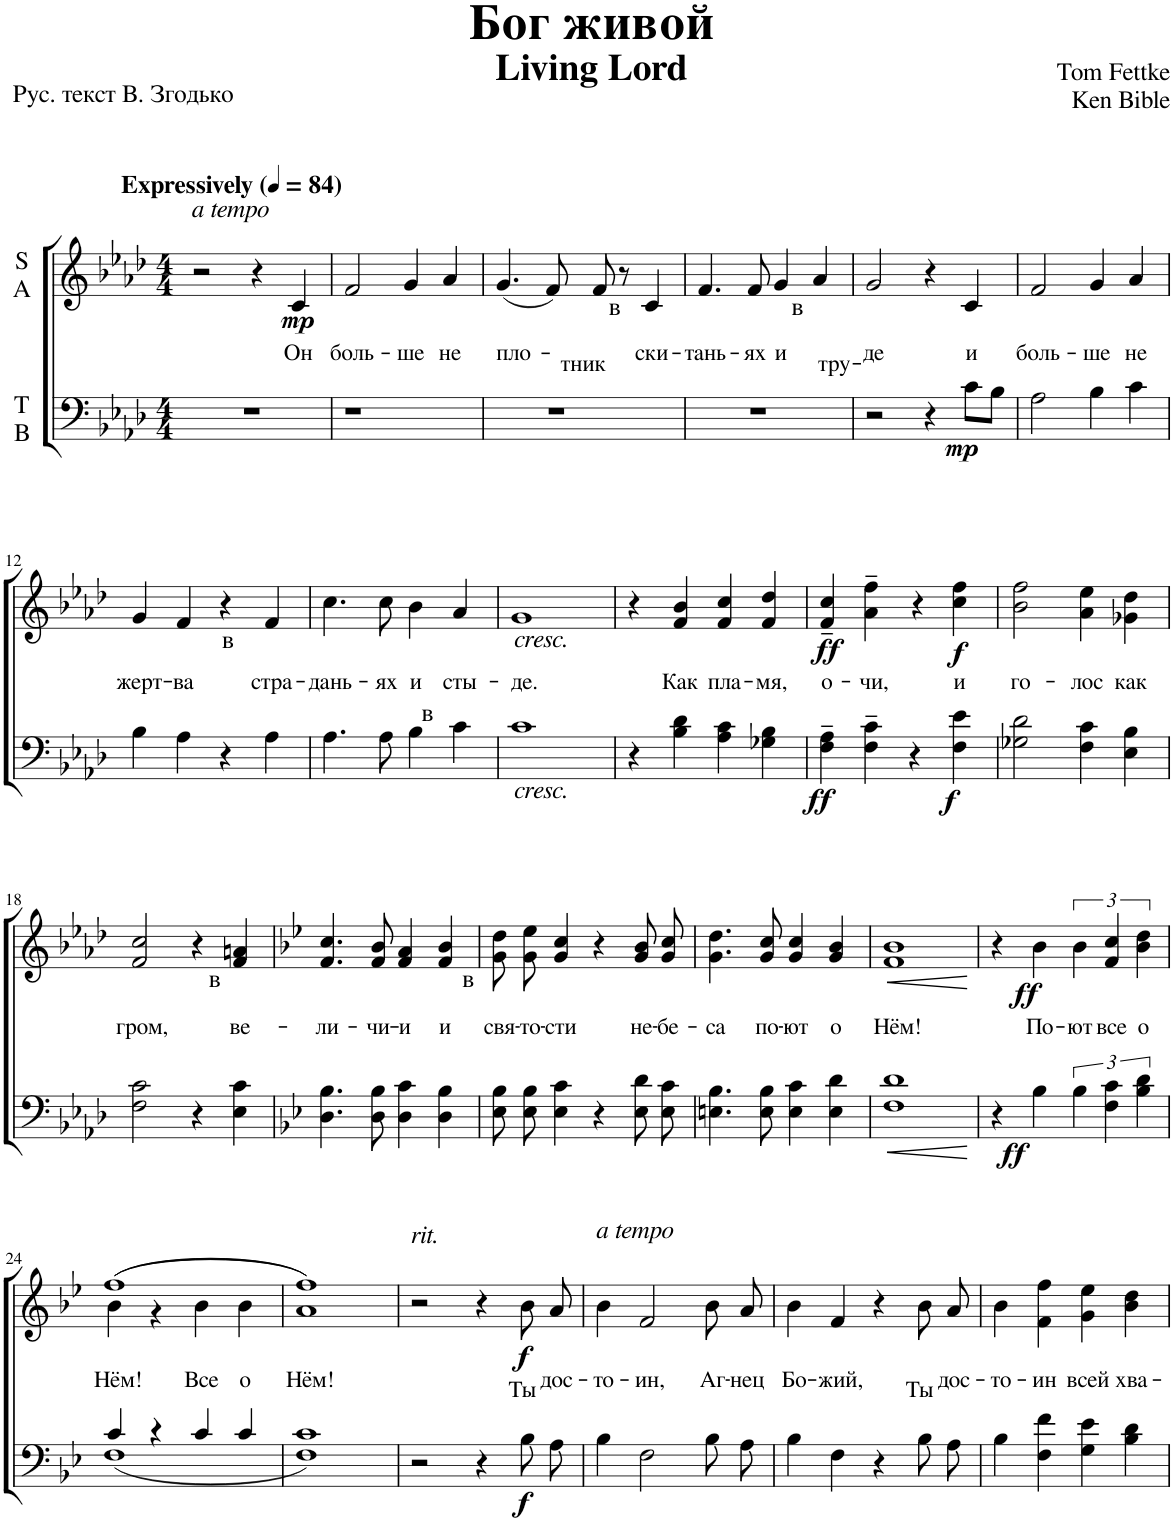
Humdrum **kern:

**kern	**dynam	**kern	**text	**dynam
*part2	*part2	*part1	*part1	*part1
*staff2	*staff2	*staff1	*staff1	*staff1
*I"T B	*	*I"S A	*	*
*clefF4	*	*clefG2	*	*
*k[b-e-a-d-]	*	*k[b-e-a-d-]	*	*
*M4/4	*	*M4/4	*	*
*MM84	*	*MM84	*	*
=6	=6	=6	=6	=6
!	!	!LO:TX:a:i:t=a tempo	!	!
!	!	!LO:TX:a:B:t=Expressively	!	!
1r	.	2r	.	.
.	.	4r	.	.
!	!	!	!LO:LY:b	!LO:DY:b
.	.	4c/	Он	mp
=7	=7	=7	=7	=7
!	!	!	!LO:LY:b	!
1r	.	2f/	боль-	.
!	!	!	!LO:LY:b	!
.	.	4g/	-ше	.
!	!	!	!LO:LY:b	!
.	.	4a-/	не	.
=8	=8	=8	=8	=8
!	!	!	!LO:LY:b	!
1r	.	(4.g/	пло-	.
.	.	8f/)	.	.
!	!	!	!LO:LY:b	!
.	.	8f/	тник	.
.	.	8r	.	.
!	!	!LO:TX:b:t=в	!	!
!	!	!	!LO:LY:b	!
.	.	4c/	ски-	.
=9	=9	=9	=9	=9
!	!	!	!LO:LY:b	!
1r	.	4.f/	-тань-	.
!	!	!	!LO:LY:b	!
.	.	8f/	-ях	.
!	!	!	!LO:LY:b	!
.	.	4g/	и	.
!	!	!LO:TX:b:t=в	!	!
!	!	!	!LO:LY:b	!
.	.	4a-/	тру-	.
=10	=10	=10	=10	=10
!	!	!	!LO:LY:b	!
2r	.	2g/	-де	.
4r	.	4r	.	.
!	!LO:DY:b	!	!LO:LY:b	!
8c\L	mp	4c/	и	.
8B-\J	.	.	.	.
=11	=11	=11	=11	=11
!	!	!	!LO:LY:b	!
2A-\	.	2f/	боль-	.
!	!	!	!LO:LY:b	!
4B-\	.	4g/	-ше	.
!	!	!	!LO:LY:b	!
4c\	.	4a-/	не	.
!!LO:LB:g=z
=12	=12	=12	=12	=12
!	!	!	!LO:LY:b	!
4B-\	.	4g/	жерт-	.
!	!	!	!LO:LY:b	!
4A-\	.	4f/	-ва	.
!	!	!LO:TX:b:t=в	!	!
4r	.	4r	.	.
!	!	!	!LO:LY:b	!
4A-\	.	4f/	стра-	.
=13	=13	=13	=13	=13
!	!	!	!LO:LY:b	!
4.A-\	.	4.cc\	-дань-	.
!	!	!	!LO:LY:b	!
8A-\	.	8cc\	-ях	.
!	!	!	!LO:LY:b	!
4B-\	.	4b-\	и	.
!	!	!LO:TX:b:t=в	!	!
!	!	!	!LO:LY:b	!
4c\	.	4a-/	сты-	.
=14	=14	=14	=14	=14
!	!	!LO:TX:b:i:t=cresc.	!	!
!LO:TX:b:i:t=cresc.	!	!	!	!
!	!	!	!LO:LY:b	!
1c	.	1g	-де.	.
=15	=15	=15	=15	=15
4r	.	4r	.	.
!	!	!	!LO:LY:b	!
4B-\ 4d-\	.	4f/ 4b-/	Как	.
!	!	!	!LO:LY:b	!
4A-\ 4c\	.	4f/ 4cc/	пла-	.
!	!	!	!LO:LY:b	!
4G-X\ 4B-\	.	4f/ 4dd-/	-мя,	.
=16	=16	=16	=16	=16
!	!LO:DY:b	!	!LO:LY:b	!LO:DY:b
4F\~ 4A-\~	ff	4f/~ 4cc/~	о-	ff
!	!	!	!LO:LY:b	!
4F\~ 4c\~	.	4a-\~ 4ff\~	-чи,	.
4r	.	4r	.	.
!	!LO:DY:b	!	!LO:LY:b	!LO:DY:b
4F\ 4e-\	f	4cc\ 4ff\	и	f
=17	=17	=17	=17	=17
!	!	!	!LO:LY:b	!
2G-X\ 2d-\	.	2b-\ 2ff\	го-	.
!	!	!	!LO:LY:b	!
4F\ 4c\	.	4a-\ 4ee-\	-лос	.
!	!	!	!LO:LY:b	!
4E-\ 4B-\	.	4g-X\ 4dd-\	как	.
!!LO:LB:g=z
=18	=18	=18	=18	=18
!	!	!	!LO:LY:b	!
2F\ 2c\	.	2f/ 2cc/	гром,	.
!	!	!LO:TX:b:t=в	!	!
4r	.	4r	.	.
!	!	!	!LO:LY:b	!
4E-\ 4c\	.	4f/ 4an/	ве-	.
=19	=19	=19	=19	=19
*k[b-e-]	*	*k[b-e-]	*	*
!	!	!	!LO:LY:b	!
4.D\ 4.B-\	.	4.f/ 4.cc/	-ли-	.
!	!	!	!LO:LY:b	!
8D\ 8B-\	.	8f/ 8b-/	-чи-	.
!	!	!	!LO:LY:b	!
4D\ 4c\	.	4f/ 4a/	-и	.
!	!	!LO:TX:b:t=в	!	!
!	!	!	!LO:LY:b	!
4D\ 4B-\	.	4f/ 4b-/	и	.
=20	=20	=20	=20	=20
!	!	!	!LO:LY:b	!
8E-\ 8B-\	.	8g\ 8dd\L	свя-	.
!	!	!	!LO:LY:b	!
8E-\ 8B-\	.	8g\ 8ee-\J	-то-	.
!	!	!	!LO:LY:b	!
4E-\ 4c\	.	4g/ 4cc/	-сти	.
4r	.	4r	.	.
!	!	!	!LO:LY:b	!
8E-\ 8d\	.	8g/ 8b-/L	не-	.
!	!	!	!LO:LY:b	!
8E-\ 8c\	.	8g/ 8cc/J	-бе-	.
=21	=21	=21	=21	=21
!	!	!	!LO:LY:b	!
4.En\ 4.B-\	.	4.g\ 4.dd\	-са	.
!	!	!	!LO:LY:b	!
8E\ 8B-\	.	8g/ 8cc/	по-	.
!	!	!	!LO:LY:b	!
4E\ 4c\	.	4g/ 4cc/	-ют	.
!	!	!	!LO:LY:b	!
4E\ 4d\	.	4g/ 4b-/	о	.
=22	=22	=22	=22	=22
!	!LO:HP:b	!	!LO:LY:b	!LO:HP:b
1F 1d	<	1f 1b-	Нём!	<
.	[	.	.	[
=23	=23	=23	=23	=23
4r	.	4r	.	.
!	!LO:DY:b	!	!LO:LY:b	!LO:DY:b
4B-\	ff	4b-\	По-	ff
!	!	!	!LO:LY:b	!
6B-\	.	6b-\	-ют	.
!	!	!	!LO:LY:b	!
6F\ 6c\	.	6f/ 6cc/	все	.
!	!	!	!LO:LY:b	!
6B-\ 6d\	.	6b-\ 6dd\	о	.
!!LO:LB:g=z
=24	=24	=24	=24	=24
*^	*	*	*	*
!	!	!	!	!LO:LY:b	!
*	*	*	*^	*	*
4c/	(1F	.	((1ff	4b-\	Нём!	.
4r	.	.	.	4r	.	.
!	!	!	!	!	!LO:LY:b	!
4c/	.	.	.	4b-\	Все	.
!	!	!	!	!	!LO:LY:b	!
4c/	.	.	.	4b-\	о	.
=25	=25	=25	=25	=25	=25	=25
!	!	!	!	!	!LO:LY:b	!
1c	1F)	.	1ff))	1a	Нём!	.
=26	=26	=26	=26	=26	=26	=26
!	!	!	!LO:TX:a:i:t=rit.	!	!	!
*v	*v	*	*	*	*	*
*	*	*v	*v	*	*
2r	.	2r	.	.
4r	.	4r	.	.
!	!LO:DY:b	!	!LO:LY:b	!LO:DY:b
8B-\	f	8b-/L	Ты	f
!	!	!	!LO:LY:b	!
8A\	.	8a/J	дос-	.
=27	=27	=27	=27	=27
!	!	!LO:TX:a:i:t=a tempo	!	!
!	!	!	!LO:LY:b	!
4B-\	.	4b-\	-то-	.
!	!	!	!LO:LY:b	!
2F\	.	2f/	-ин,	.
!	!	!	!LO:LY:b	!
8B-\	.	8b-/L	Аг-	.
!	!	!	!LO:LY:b	!
8A\	.	8a/J	-нец	.
=28	=28	=28	=28	=28
!	!	!	!LO:LY:b	!
4B-\	.	4b-\	Бо-	.
!	!	!	!LO:LY:b	!
4F\	.	4f/	-жий,	.
4r	.	4r	.	.
!	!	!	!LO:LY:b	!
8B-\	.	8b-/L	Ты	.
!	!	!	!LO:LY:b	!
8A\	.	8a/J	дос-	.
=29	=29	=29	=29	=29
!	!	!	!LO:LY:b	!
4B-\	.	4b-\	-то-	.
!	!	!	!LO:LY:b	!
4F\ 4f\	.	4f\ 4ff\	-ин	.
!	!	!	!LO:LY:b	!
4G\ 4e-\	.	4g\ 4ee-\	всей	.
!	!	!	!LO:LY:b	!
4B-\ 4d\	.	4b-\ 4dd\	хва-	.
=	=	=	=	=
*-	*-	*-	*-	*-
